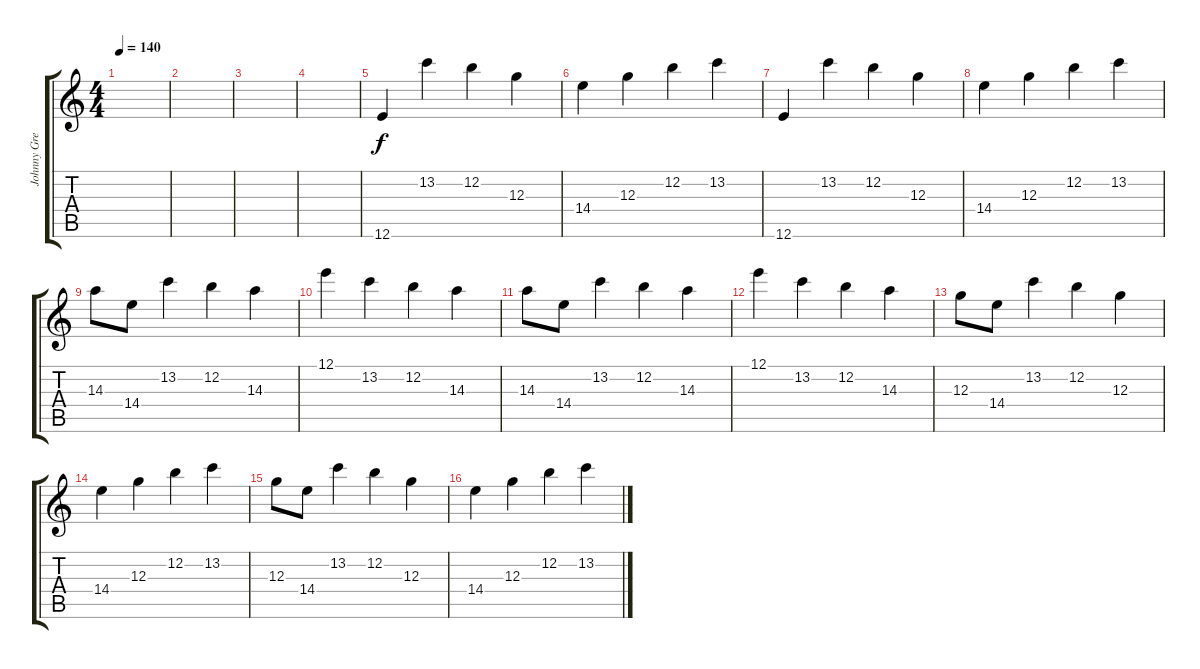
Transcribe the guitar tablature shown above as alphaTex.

\track ("Johnny Greenwood" "Johnny Gre") {instrument acousticguitarnylon}
\staff {score tabs}
\tuning (E4 B3 G3 D3 A2 E2) {hide}
\ts (4 4)
\tempo 140
\clef g2
\ks c
|
|
|
|
12.6.4 13.2.4 12.2.4 12.3.4 |
14.4.4 12.3.4 12.2.4 13.2.4 |
12.6.4 13.2.4 12.2.4 12.3.4 |
14.4.4 12.3.4 12.2.4 13.2.4 |
14.3.8 14.4.8 13.2.4 12.2.4 14.3.4 |
12.1.4 13.2.4 12.2.4 14.3.4 |
14.3.8 14.4.8 13.2.4 12.2.4 14.3.4 |
12.1.4 13.2.4 12.2.4 14.3.4 |
12.3.8 14.4.8 13.2.4 12.2.4 12.3.4 |
14.4.4 12.3.4 12.2.4 13.2.4 |
12.3.8 14.4.8 13.2.4 12.2.4 12.3.4 |
14.4.4 12.3.4 12.2.4 13.2.4
